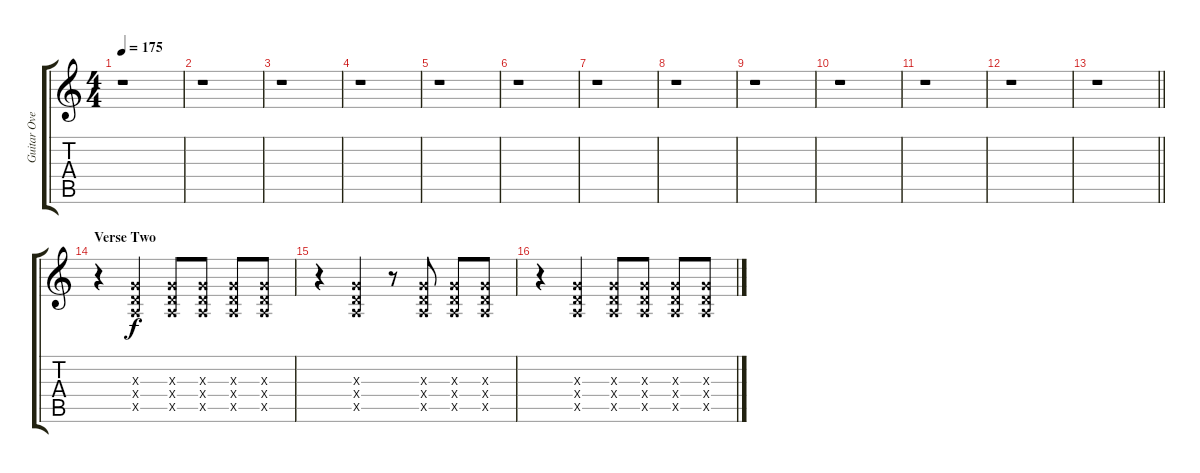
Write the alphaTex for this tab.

\track ("Guitar Overdub" "Guitar Ove") {instrument overdrivenguitar}
\staff {score tabs}
\tuning (E4 B3 G3 D3 A2 E2) {hide}
\ts (4 4)
\tempo 175
\clef g2
\ks c
r.1{dy f} |
r.1 |
r.1 |
r.1 |
r.1 |
r.1 |
r.1 |
r.1 |
r.1 |
r.1 |
r.1 |
r.1 |
\barLineRight lightlight
r.1 |
\section ("" "Verse Two")
r.4 (0.3{x} 0.4{x} 0.5{x}).4 (0.3{x} 0.4{x} 0.5{x}).8 (0.3{x} 0.4{x} 0.5{x}).8 (0.3{x} 0.4{x} 0.5{x}).8 (0.3{x} 0.4{x} 0.5{x}).8 |
r.4 (0.3{x} 0.4{x} 0.5{x}).4 r.8 (0.3{x} 0.4{x} 0.5{x}).8 (0.3{x} 0.4{x} 0.5{x}).8 (0.3{x} 0.4{x} 0.5{x}).8 |
r.4 (0.3{x} 0.4{x} 0.5{x}).4 (0.3{x} 0.4{x} 0.5{x}).8 (0.3{x} 0.4{x} 0.5{x}).8 (0.3{x} 0.4{x} 0.5{x}).8 (0.3{x} 0.4{x} 0.5{x}).8
